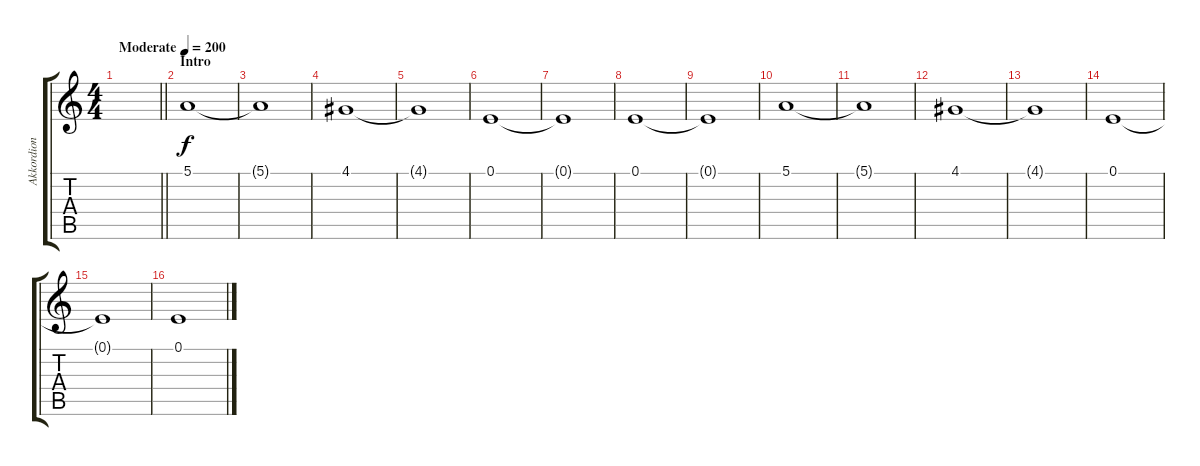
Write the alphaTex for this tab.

\track ("Akkordion" "Akkordion") {instrument accordion}
\staff {score tabs}
\tuning (E4 B3 G3 D3 A2 E2) {hide}
\ts (4 4)
\tempo (200 "Moderate")
\clef g2
\barLineRight lightlight
\ks c
|
\section ("" "Intro")
5.1.1 |
5.1{t}.1 |
4.1.1 |
4.1{t}.1 |
0.1.1 |
0.1{t}.1 |
0.1.1 |
0.1{t}.1 |
5.1.1 |
5.1{t}.1 |
4.1.1 |
4.1{t}.1 |
0.1.1 |
0.1{t}.1 |
0.1.1
